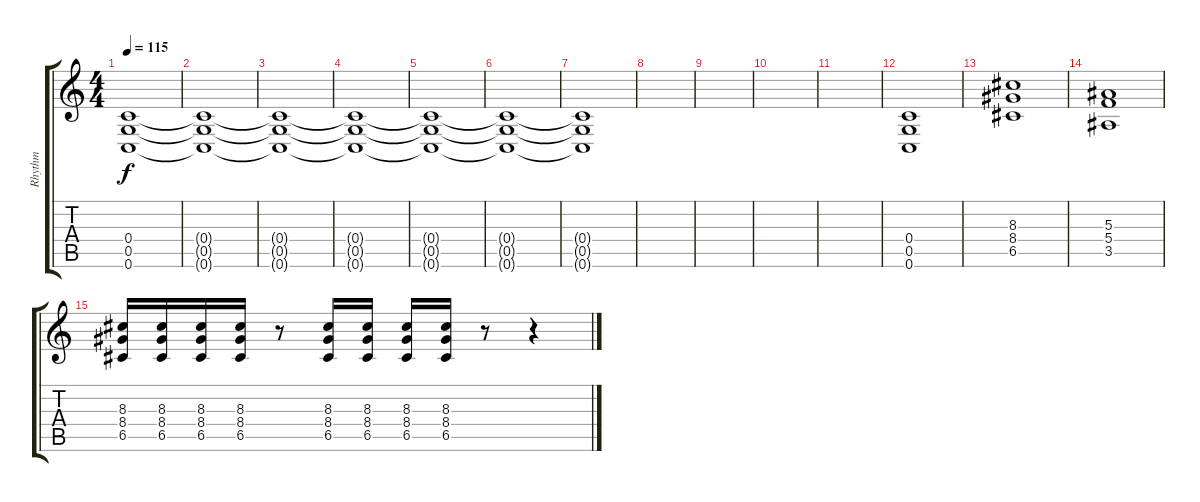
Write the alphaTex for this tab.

\track ("Rhythm" "Rhythm") {instrument distortionguitar}
\staff {score tabs}
\tuning (D4 A3 F3 C3 G2 C2) {hide}
\ts (4 4)
\tempo 115
\clef g2
\ks c
(0.4{t} 0.5{t} 0.6{t}).1{dy f} |
(0.4{t} 0.5{t} 0.6{t}).1{volume 0} |
(0.4{t} 0.5{t} 0.6{t}).1 |
(0.4{t} 0.5{t} 0.6{t}).1 |
(0.4{t} 0.5{t} 0.6{t}).1 |
(0.4{t} 0.5{t} 0.6{t}).1 |
(0.4{t} 0.5{t} 0.6{t}).1 |
|
|
|
|
(0.4 0.5 0.6).1 |
(8.3 8.4 6.5).1 |
(5.3 5.4 3.5).1 |
(8.3 8.4 6.5).16 (8.3 8.4 6.5).16 (8.3 8.4 6.5).16 (8.3 8.4 6.5).16 r.8 (8.3 8.4 6.5).16 (8.3 8.4 6.5).16 (8.3 8.4 6.5).16 (8.3 8.4 6.5).16 r.8 r.4
